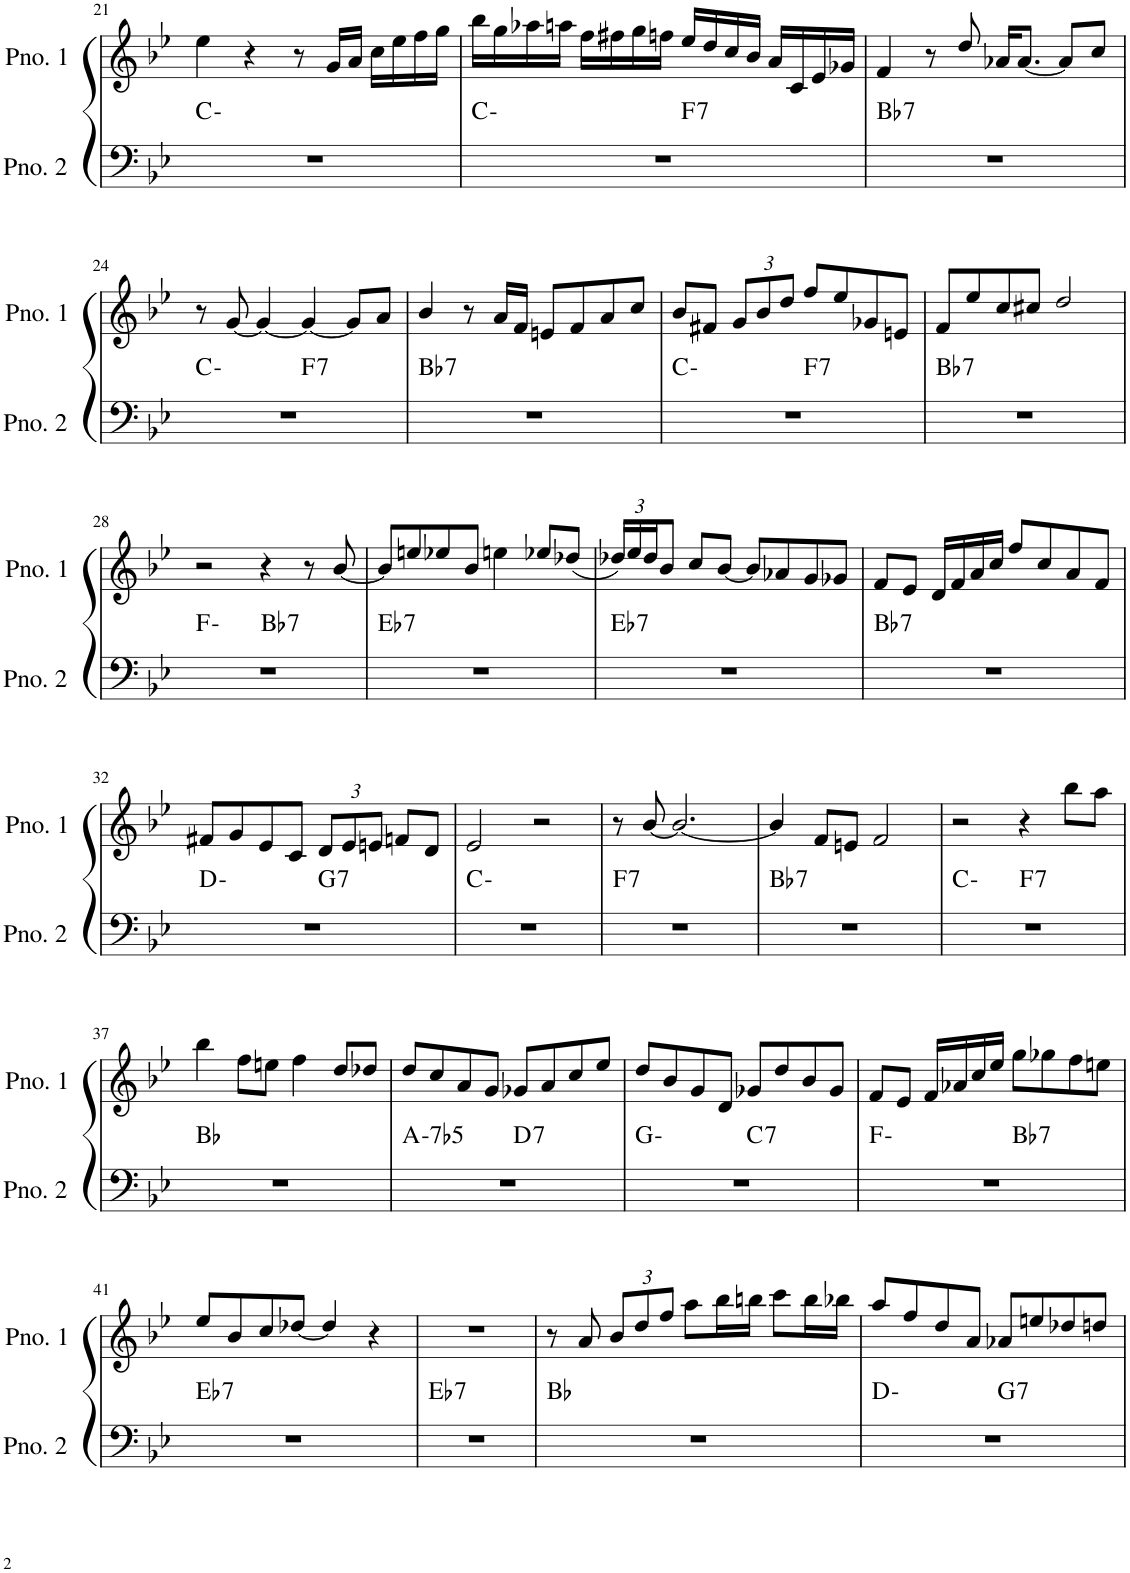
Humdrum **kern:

**kern	**harte	**kern
*part2	*part2	*part1
*staff2	*	*staff1
*I"ピアノ 2	*	*I"ピアノ 1
!!LO:PB:g=z
*clefF4	*	*clefG2
*k[b-e-]	*	*k[b-e-]
*M4/4	*	*M4/4
=21	=21	=21
1r	C:min	4ee-\
.	.	4r
.	.	8r
.	.	16g/LL
.	.	16a/JJ
.	.	16cc\LL
.	.	16ee-\
.	.	16ff\
.	.	16gg\JJ
=22	=22	=22
*^	*	*
1r	2ryy	C:min	16bb-\LL
.	.	.	16gg\
.	.	.	16aa-X\
.	.	.	16aan\JJ
.	.	.	16ff\LL
.	.	.	16ff#X\
.	.	.	16gg\
.	.	.	16ffn\JJ
!	!	!LO:H:kt=7	!
.	2ryy	F:7	16ee-/LL
.	.	.	16dd/
.	.	.	16cc/
.	.	.	16b-/JJ
.	.	.	16a/LL
.	.	.	16c/
.	.	.	16e-/
.	.	.	16g-X/JJ
=23	=23	=23	=23
!	!	!LO:H:kt=7	!
*v	*v	*	*
1r	Bb:7	4f/
.	.	8r
.	.	8dd/
.	.	16a-X/KL
.	.	[8.a-/J
.	.	8a-/L]
.	.	8cc/J
!!LO:LB:g=z
=24	=24	=24
*^	*	*
1r	2ryy	C:min	8r
.	.	.	[8g/
.	.	.	4g/_
!	!	!LO:H:kt=7	!
.	2ryy	F:7	4g/_
.	.	.	8g/L]
.	.	.	8a/J
=25	=25	=25	=25
!	!	!LO:H:kt=7	!
*v	*v	*	*
1r	Bb:7	4b-/
.	.	8r
.	.	16a/LL
.	.	16f/JJ
.	.	8en/L
.	.	8f/
.	.	8a/
.	.	8cc/J
=26	=26	=26
*^	*	*
1r	2ryy	C:min	8b-/L
.	.	.	8f#X/J
*	*	*	*Xbrackettup
.	.	.	12g/L
.	.	.	12b-/
.	.	.	12dd/J
!	!	!LO:H:kt=7	!
.	2ryy	F:7	8ff/L
.	.	.	8ee-/
.	.	.	8g-X/
.	.	.	8en/J
=27	=27	=27	=27
!	!	!LO:H:kt=7	!
*v	*v	*	*
1r	Bb:7	8f/L
.	.	8ee-/
.	.	8cc/
.	.	8cc#X/J
.	.	2dd/
!!LO:LB:g=z
=28	=28	=28
*^	*	*
1r	2ryy	F:min	2r
!	!	!LO:H:kt=7	!
.	2ryy	Bb:7	4r
.	.	.	8r
.	.	.	[8b-/
=29	=29	=29	=29
!	!	!LO:H:kt=7	!
*v	*v	*	*
1r	Eb:7	8b-/L]
.	.	8een/
.	.	8ee-X/
.	.	8b-/J
.	.	4een\
.	.	8ee-X/L
.	.	(8dd-X/J
=30	=30	=30
!	!LO:H:kt=7	!
1r	Eb:7	24dd-X/LL)
.	.	24ee-/
.	.	24dd-/J
.	.	8b-/J
.	.	8cc/L
.	.	[8b-/J
.	.	8b-/L]
.	.	8a-X/
.	.	8g/
.	.	8g-X/J
=31	=31	=31
!	!LO:H:kt=7	!
1r	Bb:7	8f/L
.	.	8e-/J
.	.	16d/LL
.	.	16f/
.	.	16a/
.	.	16cc/JJ
.	.	8ff/L
.	.	8cc/
.	.	8a/
.	.	8f/J
!!LO:LB:g=z
=32	=32	=32
*^	*	*
1r	2ryy	D:min	8f#X/L
.	.	.	8g/
.	.	.	8e-/
.	.	.	8c/J
!	!	!LO:H:kt=7	!
.	2ryy	G:7	12d/L
.	.	.	12e-/
.	.	.	12en/J
.	.	.	8fn/L
.	.	.	8d/J
*v	*v	*	*
=33	=33	=33
1r	C:min	2e-/
.	.	2r
=34	=34	=34
!	!LO:H:kt=7	!
1r	F:7	8r
.	.	[8b-/
.	.	2.b-/_
=35	=35	=35
!	!LO:H:kt=7	!
1r	Bb:7	4b-/]
.	.	8f/L
.	.	8en/J
.	.	2f/
=36	=36	=36
*^	*	*
1r	2ryy	C:min	2r
!	!	!LO:H:kt=7	!
.	2ryy	F:7	4r
.	.	.	8bb-\L
.	.	.	8aa\J
*v	*v	*	*
!!LO:LB:g=z
=37	=37	=37
1r	Bb:maj	4bb-\
.	.	8ff\L
.	.	8een\J
.	.	4ff\
.	.	8dd/L
.	.	8dd-X/J
=38	=38	=38
!	!LO:H:kt=-7b5	!
*^	*	*
1r	2ryy	A:hdim7	8dd/L
.	.	.	8cc/
.	.	.	8a/
.	.	.	8g/J
!	!	!LO:H:kt=7	!
.	2ryy	D:7	8g-X/L
.	.	.	8a/
.	.	.	8cc/
.	.	.	8ee-/J
=39	=39	=39	=39
1r	2ryy	G:min	8dd/L
.	.	.	8b-/
.	.	.	8g/
.	.	.	8d/J
!	!	!LO:H:kt=7	!
.	2ryy	C:7	8g-X/L
.	.	.	8dd/
.	.	.	8b-/
.	.	.	8g-/J
=40	=40	=40	=40
1r	2ryy	F:min	8f/L
.	.	.	8e-/J
.	.	.	16f/LL
.	.	.	16a-X/
.	.	.	16cc/
.	.	.	16ee-/JJ
!	!	!LO:H:kt=7	!
.	2ryy	Bb:7	8gg\L
.	.	.	8gg-X\
.	.	.	8ff\
.	.	.	8een\J
!!LO:LB:g=z
=41	=41	=41	=41
!	!	!LO:H:kt=7	!
*v	*v	*	*
1r	Eb:7	8ee-/L
.	.	8b-/
.	.	8cc/
.	.	[8dd-X/J
.	.	4dd-/]
.	.	4r
=42	=42	=42
!	!LO:H:kt=7	!
1r	Eb:7	1r
=43	=43	=43
1r	Bb:maj	8r
.	.	8a/
.	.	12b-/L
.	.	12dd/
.	.	12ff/J
.	.	8aa\L
.	.	16bb-\L
.	.	16bbn\JJ
.	.	8ccc\L
.	.	16bb\L
.	.	16bb-X\JJ
=44	=44	=44
*^	*	*
1r	2ryy	D:min	8aa/L
.	.	.	8ff/
.	.	.	8dd/
.	.	.	8a/J
!	!	!LO:H:kt=7	!
.	2ryy	G:7	8a-X/L
.	.	.	8een/
.	.	.	8dd-X/
.	.	.	8ddn/J
*v	*v	*	*
=	=	=
*-	*-	*-
